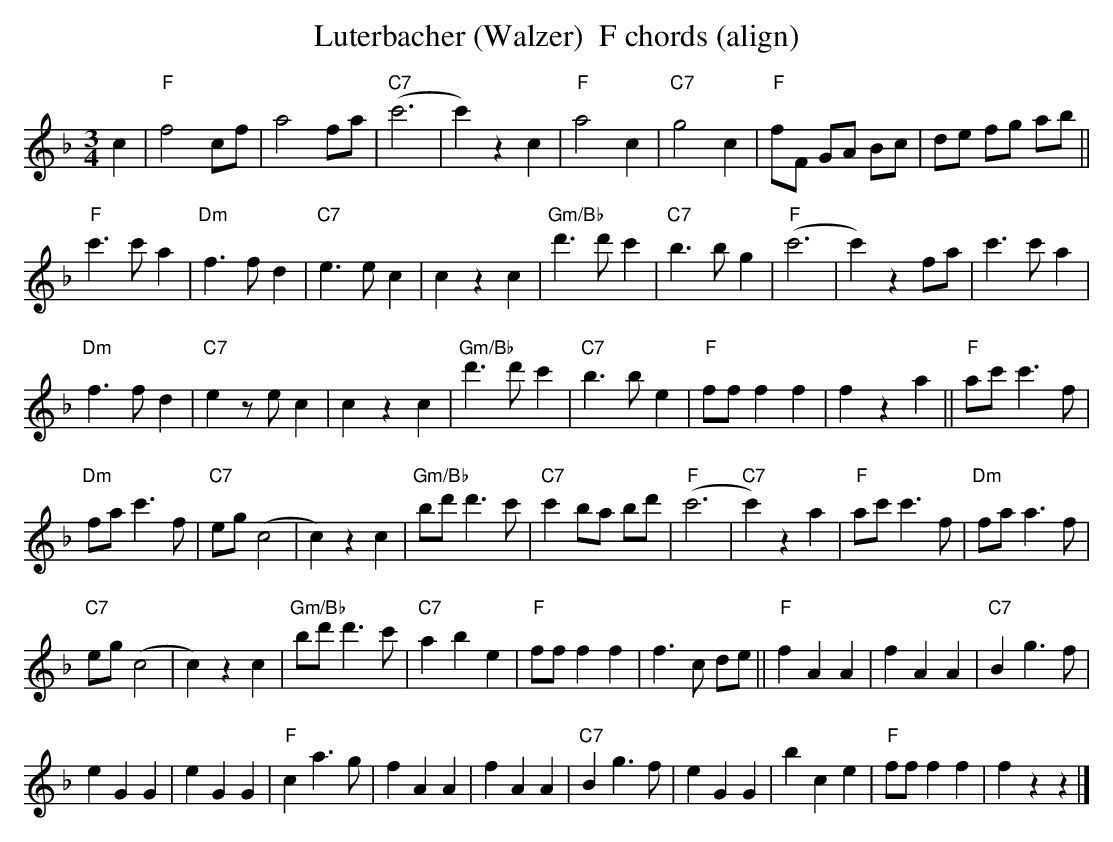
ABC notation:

X:1
T:Luterbacher (Walzer)  F chords (align)
M:3/4
L:1/4
K:F %%MIDI gchordon
c | "F"f2c/f/ | a2f/a/ | "C7"(c'3 | c')zc | "F"a2c | "C7"g2c | "F"f/F/ G/A/ B/c/ |  \
d/e/ f/g/ a/b/ ||
 "F"c'>c'a | "Dm"f>fd | "C7"e>ec | czc | "Gm/Bb"d'>d'c' | \
"C7"b>bg |  "F"(c'3 | c')zf/a/ | c'>c'a |
 "Dm"f>fd | "C7"ez/e/c | czc | "Gm/Bb"d'>d'c' | \
"C7"b>be | "F"f/f/ff | fza || "F"a/c'/ c'>f |
 "Dm"f/a/c'>f | "C7"e/g/ (c2 | c)zc | \
"Gm/Bb"b/d'/ d'>c' | "C7"c'b/a/ b/d'/ |  "F"(c'3 | "C7"c')za | "F"a/c'/ c'>f | "Dm"f/a/ a>f |
"C7"e/g/ (c2 | c)zc | "Gm/Bb"b/d'/ d'>c' | "C7"abe | "F"f/f/ff | f>c d/e/ || \
"F"fAA | fAA | "C7"Bg>f |
 eGG | eGG | "F"ca>g | fAA | \
fAA | "C7"Bg>f | eGG | bce | "F"f/f/f f | fzz |]
